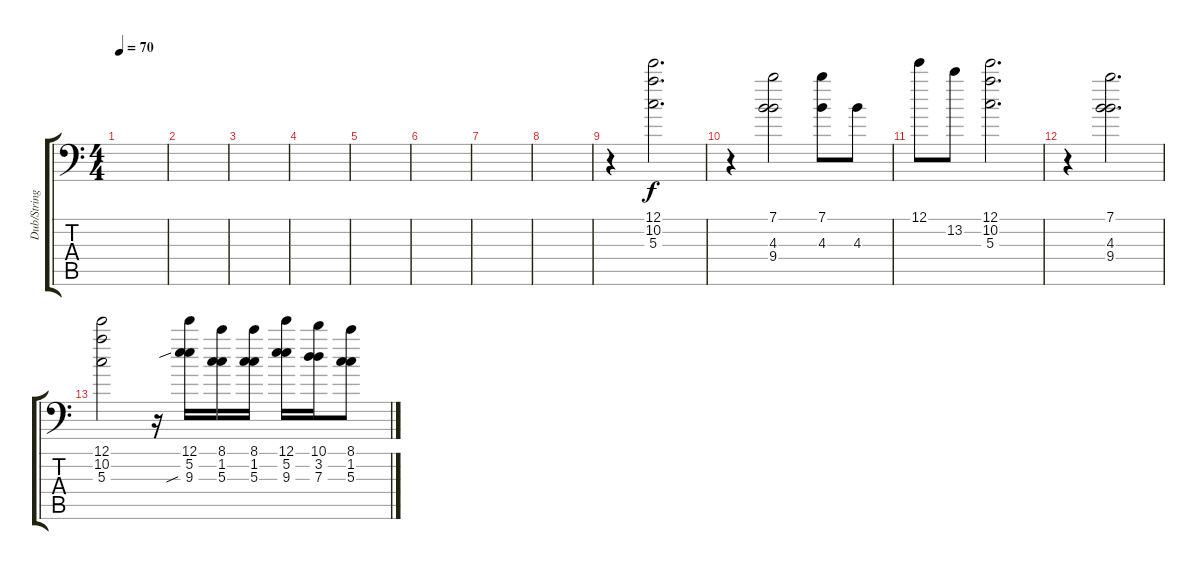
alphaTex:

\track ("Dub/Strings" "Dub/String") {instrument overdrivenguitar}
\staff {score tabs}
\tuning (E4 B3 G3 D3 A2 A1) {hide}
\ts (4 4)
\tempo 70
\clef f4
\ks c
|
|
|
|
|
|
|
|
r.4{volume 14 balance 8 instrument synthstrings1} (12.1 10.2 5.3).2{d dy f} |
r.4 (7.1 4.3 9.4).2 (7.1 4.3).8 4.3.8 |
12.1.8{volume 14 balance 8 instrument synthstrings1} 13.2.8 (12.1 10.2 5.3).2{d} |
r.4 (7.1 4.3 9.4).2{d} |
(12.1 10.2 5.3).2{volume 14 balance 8 instrument synthstrings1} r.16 (12.1 5.2 9.3{sib}).16 (8.1 1.2 5.3).16 (8.1 1.2 5.3).16 (12.1 5.2 9.3).16 (10.1 3.2 7.3).16 (8.1 1.2 5.3).8
